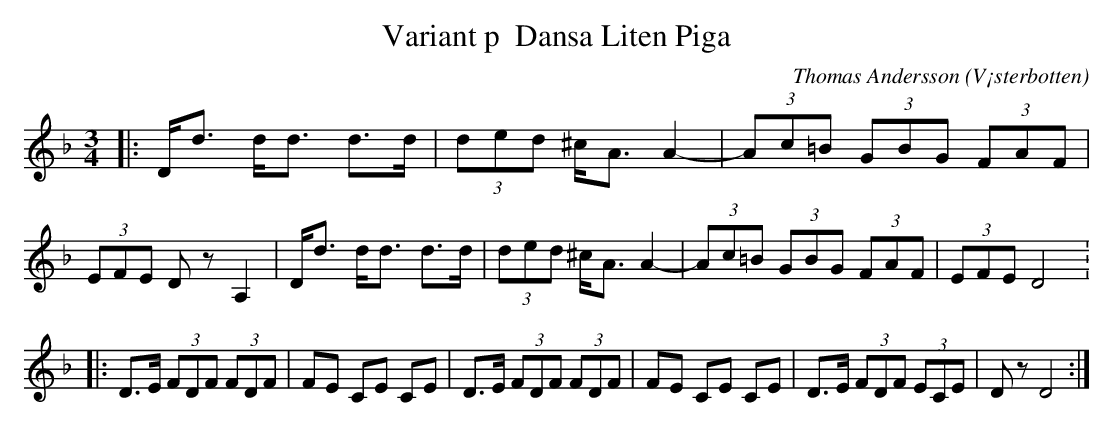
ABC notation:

X:1
T:Variant p  Dansa Liten Piga
O:V¡sterbotten
C:Thomas Andersson
M:3/4
L:1/8
K:Dm
|: D<d d<d d>d | (3ded ^c<A A2- | (3Ac=B (3GBG (3FAF | (3EFE Dz A,2 |D<d d<d d>d | (3ded ^c<A A2- | (3Ac=B (3GBG (3FAF | (3EFE D4 :
|:D>E (3FDF (3FDF | FE CE CE |D>E (3FDF (3FDF | FE CE CE |D>E (3FDF (3ECE | Dz D4 :|
